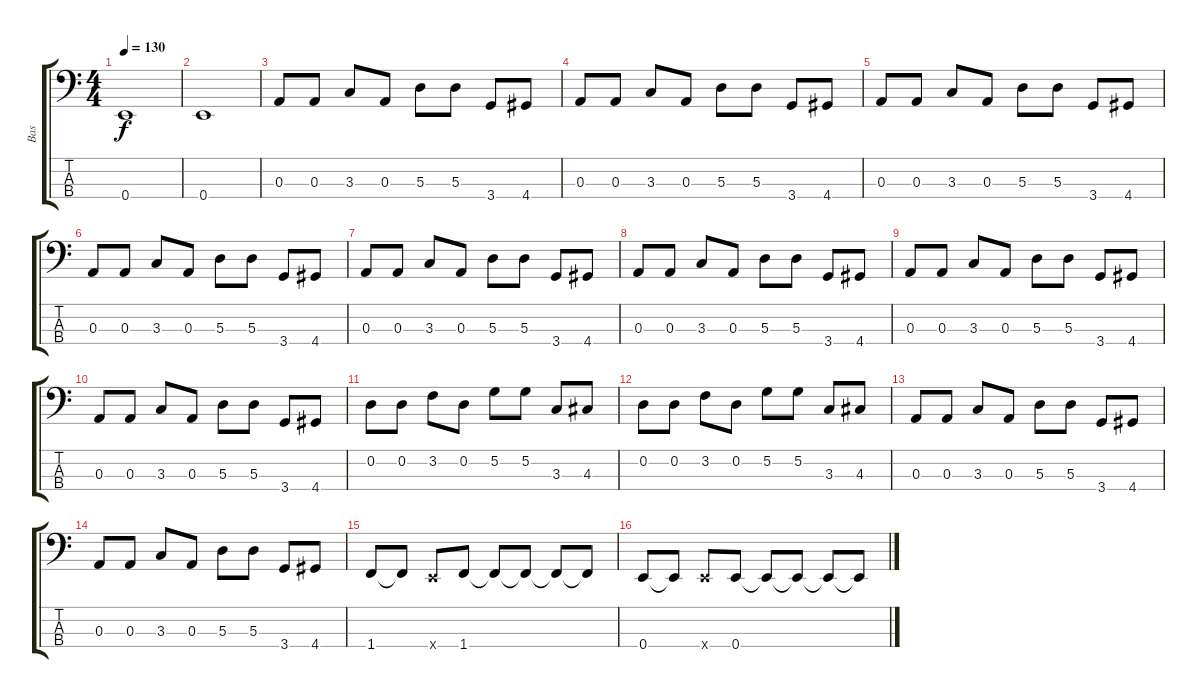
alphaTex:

\track ("Bas" "Bas") {instrument electricbassfinger}
\staff {score tabs}
\tuning (G2 D2 A1 E1) {hide}
\ts (4 4)
\tempo 130
\clef f4
\ks c
0.4.1{dy f} |
0.4.1 |
0.3.8 0.3.8 3.3.8 0.3.8 5.3.8 5.3.8 3.4.8 4.4.8 |
0.3.8 0.3.8 3.3.8 0.3.8 5.3.8 5.3.8 3.4.8 4.4.8 |
0.3.8 0.3.8 3.3.8 0.3.8 5.3.8 5.3.8 3.4.8 4.4.8 |
0.3.8 0.3.8 3.3.8 0.3.8 5.3.8 5.3.8 3.4.8 4.4.8 |
0.3.8 0.3.8 3.3.8 0.3.8 5.3.8 5.3.8 3.4.8 4.4.8 |
0.3.8 0.3.8 3.3.8 0.3.8 5.3.8 5.3.8 3.4.8 4.4.8 |
0.3.8 0.3.8 3.3.8 0.3.8 5.3.8 5.3.8 3.4.8 4.4.8 |
0.3.8 0.3.8 3.3.8 0.3.8 5.3.8 5.3.8 3.4.8 4.4.8 |
0.2.8 0.2.8 3.2.8 0.2.8 5.2.8 5.2.8 3.3.8 4.3.8 |
0.2.8 0.2.8 3.2.8 0.2.8 5.2.8 5.2.8 3.3.8 4.3.8 |
0.3.8 0.3.8 3.3.8 0.3.8 5.3.8 5.3.8 3.4.8 4.4.8 |
0.3.8 0.3.8 3.3.8 0.3.8 5.3.8 5.3.8 3.4.8 4.4.8 |
1.4.8 1.4{t}.8 0.4{x}.8 1.4.8 1.4{t}.8 1.4{t}.8 1.4{t}.8 1.4{t}.8 |
0.4.8 0.4{t}.8 0.4{x}.8 0.4.8 0.4{t}.8 0.4{t}.8 0.4{t}.8 0.4{t}.8
